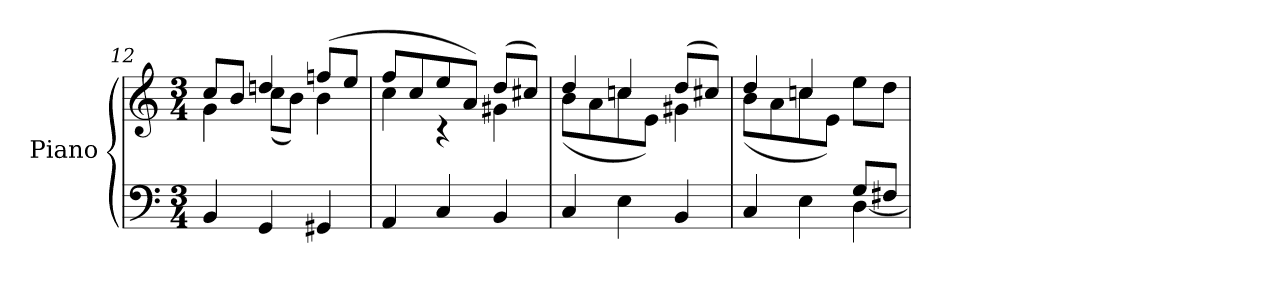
**kern	**kern	**dynam
*part1	*part1	*part1
*staff2	*staff1	*staff1/2
*I"Piano	*	*
*I'Pno.	*	*
*clefF4	*clefG2	*
*k[]	*k[]	*
*M3/4	*M3/4	*
=12	=12	=12
*	*^	*
4BB/	8cc/L	4g\	.
.	8b/J	.	.
4GG/	4ddn/	(<8cc\L	.
.	.	8b\J)	.
4GG#X/	(>8ffn/L	4b\	.
.	8ee/J	.	.
!!LO:PB:g=z	!!
=13	=13	=13	=13
4AA/	8ff/L	4cc\	.
.	8cc/	.	.
4C/	8ee/	4r	.
.	8a/J)	.	.
4BB/	(>8dd/L	4g#X\	.
.	8cc#X/J)	.	.
=14	=14	=14	=14
4C/	4dd/	(<8b\L	.
.	.	8a\	.
4E\	4ccn/	8cc\	.
.	.	8e\J)	.
4BB/	(>8dd/L	4g#X\	.
.	8cc#X/J)	.	.
=15	=15	=15	=15
*^	*	*	*
4C/	2ryy	4dd/	(<8b\L	.
.	.	.	8a\	.
4E\	.	4ccn/	8cc\	.
.	.	.	8e\J)	.
!	!	!	!	!LO:DY:b
!	!	!	!	!LO:DY:n=1:b
8G/L	[4D\	8ee\L	4ryy	p other-dynamics
8F#X/J	.	8dd\J	.	.
*v	*v	*	*	*
*	*v	*v	*
=	=	=
*-	*-	*-
